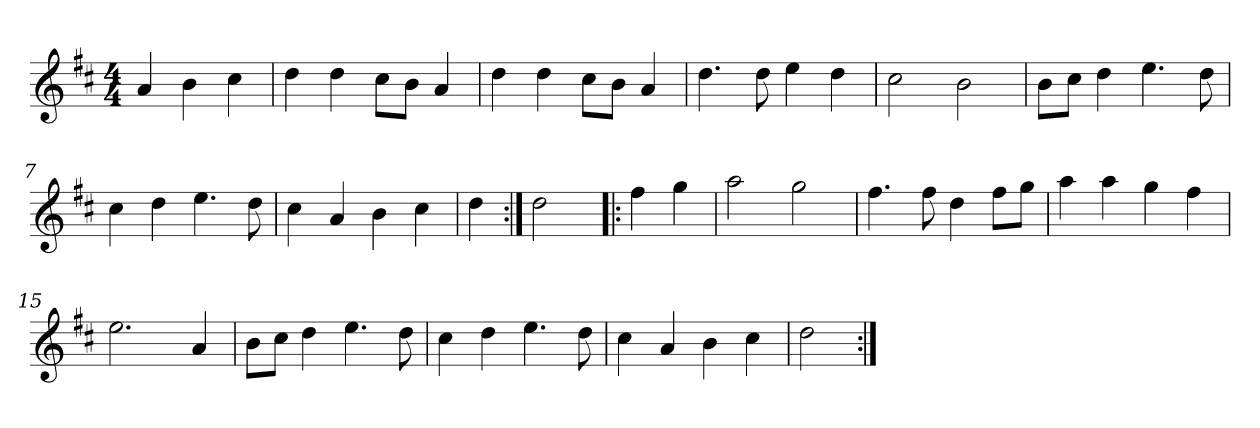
**kern
*part1
*staff1
*clefG2
*k[f#c#]
*D:
*M4/4
*MM210
=1
4a/
4b\
4cc#\
=2
4dd\
4dd\
8cc#\L
8b\J
4a/
=3
4dd\
4dd\
8cc#\L
8b\J
4a/
=4
4.dd\
8dd\
4ee\
4dd\
=5
2cc#\
2b\
=6
8b\L
8cc#\J
4dd\
4.ee\
8dd\
=7
4cc#\
4dd\
4.ee\
8dd\
=8
4cc#\
4a/
4b\
4cc#\
=9
4dd\
=10:|!
2dd\
=11!|:
4ff#\
4gg\
!!LO:LB:g=z
=12
2aa\
2gg\
=13
4.ff#\
8ff#\
4dd\
8ff#\L
8gg\J
=14
4aa\
4aa\
4gg\
4ff#\
=15
2.ee\
4a/
=16
8b\L
8cc#\J
4dd\
4.ee\
8dd\
=17
4cc#\
4dd\
4.ee\
8dd\
=18
4cc#\
4a/
4b\
4cc#\
=19
2dd\
=:|!
*-
